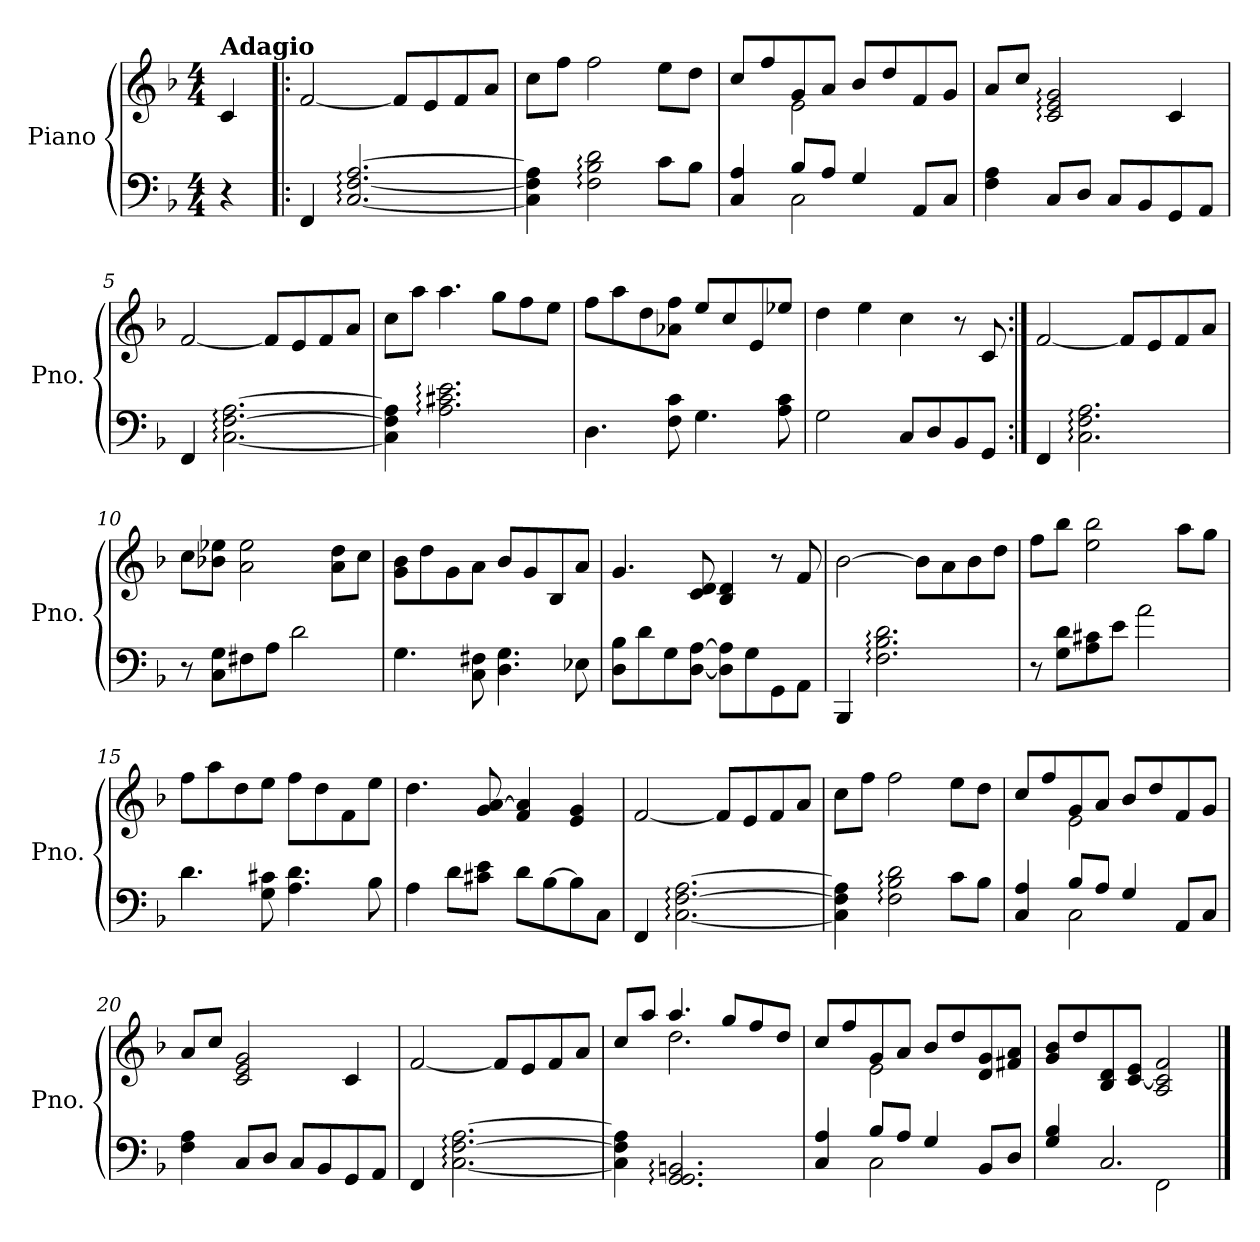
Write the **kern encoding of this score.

**kern	**kern
*part1	*part1
*staff2	*staff1
*I"Piano	*
*I'Pno.	*
*clefF4	*clefG2
*k[b-]	*k[b-]
*M4/4	*M4/4
=	=
!	!LO:TX:a:B:t=Adagio
4r	4c/
=1!|:	=1!|:
4FF/	[2f/
[2.C/: [2.F/: [2.A/:	.
.	8f/L]
.	8e/
.	8f/
.	8a/J
=2	=2
4C\] 4F\] 4A\]	8cc\L
.	8ff\J
2F\: 2B-\: 2d\:	2ff\
8c\L	8ee\L
8B-\J	8dd\J
=3	=3
*^	*^
4C/ 4A/	4ryy	8cc/L	4ryy
.	.	8ff/	.
8B-/L	2C\	8g/	2e\
8A/J	.	8a/J	.
4G/	.	8b-/L	.
.	.	8dd/	.
8AA/L	4ryy	8f/	4ryy
8C/J	.	8g/J	.
*v	*v	*	*
*	*v	*v
=4	=4
4F\ 4A\	8a/L
.	8cc/J
8C/L	2c/: 2e/: 2g/:
8D/J	.
8C/L	.
8BB-/	.
8GG/	4c/
8AA/J	.
!!LO:LB:g=z
=5	=5
4FF/	[2f/
[2.C\: [2.F\: [2.A\:	.
.	8f/L]
.	8e/
.	8f/
.	8a/J
=6	=6
4C\] 4F\] 4A\]	8cc\L
.	8aa\J
2.A\: 2.c#X\: 2.e\:	4.aa\
.	8gg\L
.	8ff\
.	8ee\J
=7	=7
4.D\	8ff\L
.	8aa\
.	8dd\
8F\ 8c\	8a-X\ 8ff\J
4.G\	8ee/L
.	8cc/
.	8e/
8A\ 8c\	8ee-X/J
!!LO:LB:g=z
=8	=8
2G\	4dd\
.	4ee\
8C/L	4cc\
8D/	.
8BB-/	8r
8GG/J	8c/
=9:|!	=9:|!
4FF/	[2f/
2.C\: 2.F\: 2.A\:	.
.	8f/L]
.	8e/
.	8f/
.	8a/J
=10	=10
8r	8cc\L
8C\ 8G\L	8b-X\ 8ee-X\J
8F#X\	2a\ 2ee-\
8A\J	.
2d\	.
.	8a\ 8dd\L
.	8cc\J
!!LO:LB:g=z
=11	=11
4.G\	8g\ 8b-\L
.	8dd\
.	8g\
8C\ 8F#X\	8a\J
4.D\ 4.G\	8b-/L
.	8g/
.	8B-/
8E-X\	8a/J
=12	=12
8D\ 8B-\L	4.g/
8d\	.
8G\	.
[8D\ [8A\J	8c/ 8d/
8D\] 8A\]L	4B-/ 4d/
8G\	.
8GG\	8r
8AA\J	8f/
=13	=13
4BBB-/	[2b-\
2.F\: 2.B-\: 2.d\:	.
.	8b-\L]
.	8a\
.	8b-\
.	8dd\J
!!LO:LB:g=z
=14	=14
8r	8ff\L
8G\ 8d\L	8bb-\J
8A\ 8c#X\	2ee\ 2bb-\
8e\J	.
2a\	.
.	8aa\L
.	8gg\J
=15	=15
4.d\	8ff\L
.	8aa\
.	8dd\
8G\ 8c#X\	8ee\J
4.A\ 4.d\	8ff\L
.	8dd\
.	8f\
8B-\	8ee\J
=16	=16
4A\	4.dd\
8d\L	.
8c#X\ 8e\J	8g/ [8a/
8d\L	4f/ 4a/]
[8B-\	.
8B-\]	4e/ 4g/
8C\J	.
=17	=17
4FF/	[2f/
[2.C\: [2.F\: [2.A\:	.
.	8f/L]
.	8e/
.	8f/
.	8a/J
!!LO:LB:g=z
=18	=18
4C\] 4F\] 4A\]	8cc\L
.	8ff\J
2F\: 2B-\: 2d\:	2ff\
8c\L	8ee\L
8B-\J	8dd\J
=19	=19
*^	*^
4C/ 4A/	4ryy	8cc/L	4ryy
.	.	8ff/	.
8B-/L	2C\	8g/	2e\
8A/J	.	8a/J	.
4G/	.	8b-/L	.
.	.	8dd/	.
8AA/L	4ryy	8f/	4ryy
8C/J	.	8g/J	.
*v	*v	*	*
*	*v	*v
=20	=20
4F\ 4A\	8a/L
.	8cc/J
8C/L	2c/ 2e/ 2g/
8D/J	.
8C/L	.
8BB-/	.
8GG/	4c/
8AA/J	.
!!LO:PB:g=z
=21	=21
4FF/	[2f/
[2.C\: [2.F\: [2.A\:	.
.	8f/L]
.	8e/
.	8f/
.	8a/J
=22	=22
*	*^
4C\] 4F\] 4A\]	8cc/L	4ryy
.	8aa/J	.
2.GG/: 2.GG/: 2.BBn/:	4.aa/	2.dd\
.	8gg/L	.
.	8ff/	.
.	8dd/J	.
=23	=23	=23
*^	*	*
4C/ 4A/	4ryy	8cc/L	4ryy
.	.	8ff/	.
8B-/L	2C\	8g/	2e\
8A/J	.	8a/J	.
4G/	.	8b-/L	.
.	.	8dd/	.
8BB-/L	4ryy	8d/ 8g/	4ryy
8D/J	.	8f#X/ 8a/J	.
*	*	*v	*v
=24	=24	=24
4G/ 4B-/	2ryy	8g/ 8b-/L
.	.	8dd/
2.C/	.	8B-/ 8d/
.	.	[8c/ 8e/J
.	2FF\	2A/ 2c/] 2f/
*v	*v	*
==	==
*-	*-
